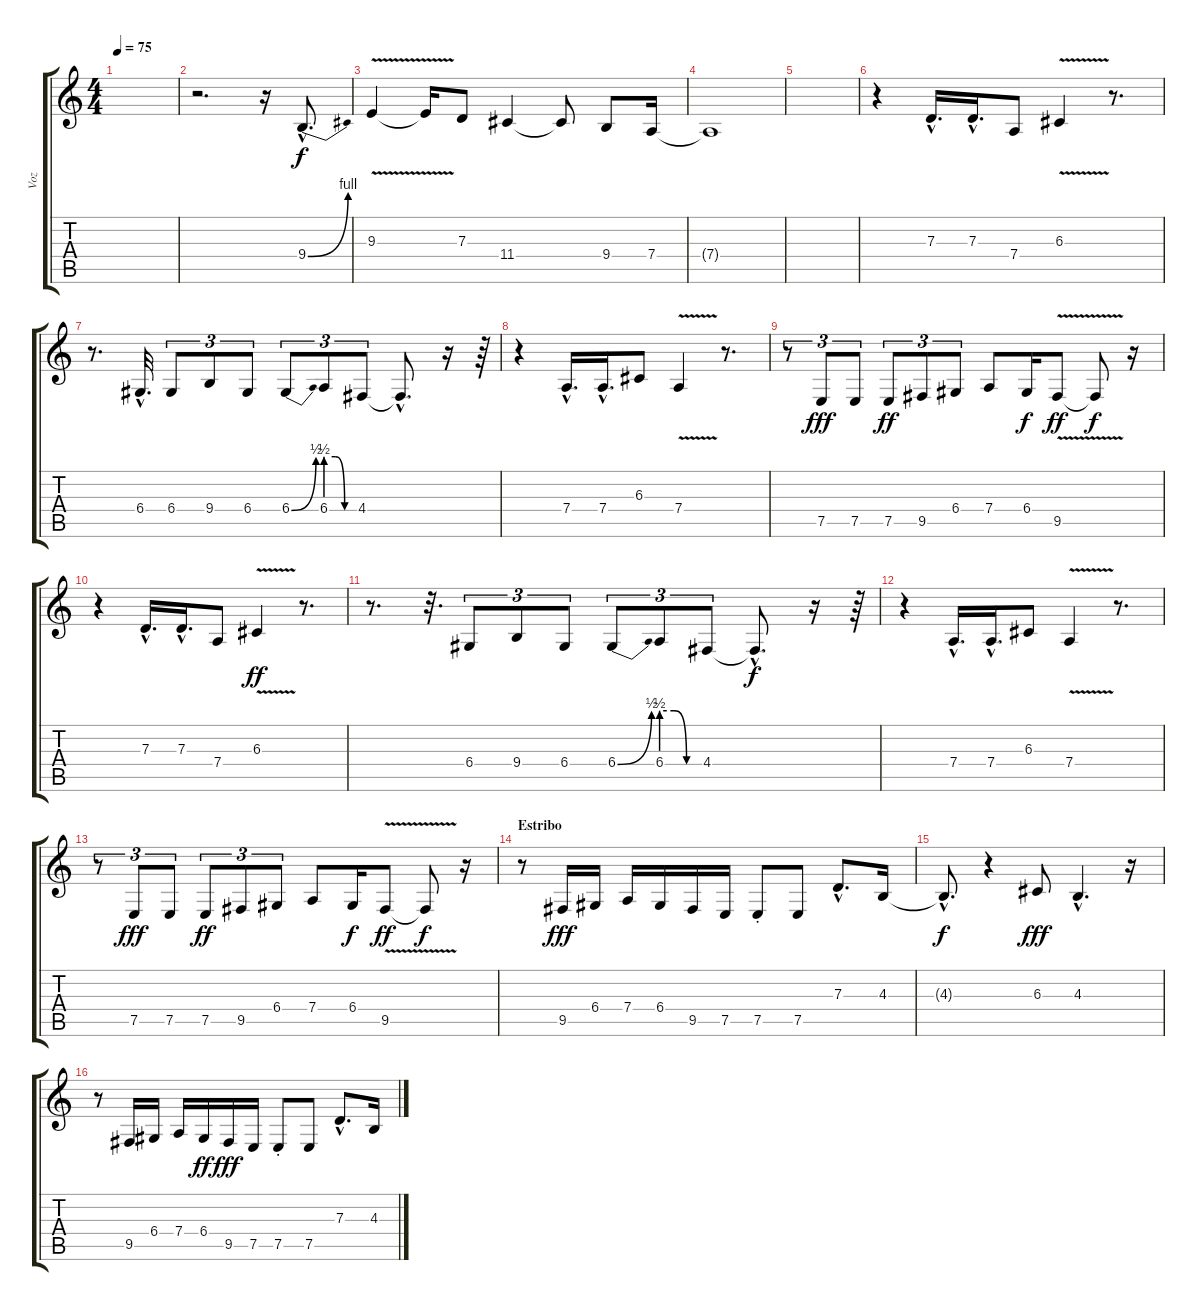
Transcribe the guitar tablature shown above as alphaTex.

\track ("Voz" "Voz") {instrument recorder}
\staff {score tabs}
\tuning (E4 B3 G3 D3 A2 E2) {hide}
\ts (4 4)
\tempo 75
\clef g2
\ks c
|
r.2{d} r.16 9.4{be (bend 0 0 60 4) hac}.8{d} |
9.3{v}.4 9.3{t}.16 7.3.8 11.4.4 11.4{t}.8 9.4.8 7.4.16 |
7.4{t}.1{volume 3} |
|
r.4 7.3{hac}.16{d} 7.3{hac}.16{d} 7.4.8 6.3{v}.4 r.8{d} |
r.8{d} 6.4{hac}.32{d} 6.4.8{tu (3 2)} 9.4.8{tu (3 2)} 6.4.8{tu (3 2)} 6.4{be (bend 0 0 60 2)}.8{tu (3 2)} 6.4{be (custom 0 2 20 2 40 0 60 0)}.8{tu (3 2)} 4.4.8{tu (3 2)} 4.4{hac t}.8{d} r.16 r.64 |
r.4 7.4{hac}.16{d} 7.4{hac}.16{d} 6.3.8 7.4{v}.4 r.8{d} |
r.8{tu (3 2) volume 16 balance 1} 7.5.8{tu (3 2) dy fff} 7.5.8{tu (3 2)} 7.5.8{tu (3 2) dy ff} 9.5.8{tu (3 2) volume 12 balance 5} 6.4.8{tu (3 2)} 7.4.8 6.4.16{dy f} 9.5{v}.8{dy ff} 9.5{t}.8{dy f} r.16 |
r.4 7.3{hac}.16{d} 7.3{hac}.16{d} 7.4.8 6.3{v}.4{dy ff} r.8{d} |
r.8{d} r.32{d} 6.4.8{tu (3 2)} 9.4.8{tu (3 2)} 6.4.8{tu (3 2)} 6.4{be (bend 0 0 60 2)}.8{tu (3 2)} 6.4{be (custom 0 2 20 2 40 0 60 0)}.8{tu (3 2)} 4.4.8{tu (3 2)} 4.4{hac t}.8{d dy f} r.16 r.64 |
r.4 7.4{hac}.16{d} 7.4{hac}.16{d} 6.3.8 7.4{v}.4 r.8{d} |
r.8{tu (3 2) volume 16 balance 1} 7.5.8{tu (3 2) dy fff} 7.5.8{tu (3 2)} 7.5.8{tu (3 2) dy ff} 9.5.8{tu (3 2) volume 12 balance 5} 6.4.8{tu (3 2)} 7.4.8 6.4.16{dy f} 9.5{v}.8{dy ff} 9.5{t}.8{dy f} r.16 |
\section ("" "Estribo")
r.8 9.5.16{dy fff} 6.4.16 7.4.16 6.4.16 9.5.16 7.5.16 7.5{st}.8 7.5.8 7.3{hac}.8{d} 4.3.16 |
4.3{hac t}.8{d dy f} r.4 6.3.8{dy fff balance 0} 4.3{hac}.4{d} r.16 |
r.8{balance 5} 9.5.16 6.4.16 7.4.16 6.4.16{dy ff} 9.5.16{dy fff} 7.5.16 7.5{st}.8 7.5.8 7.3{hac}.8{d} 4.3.16
